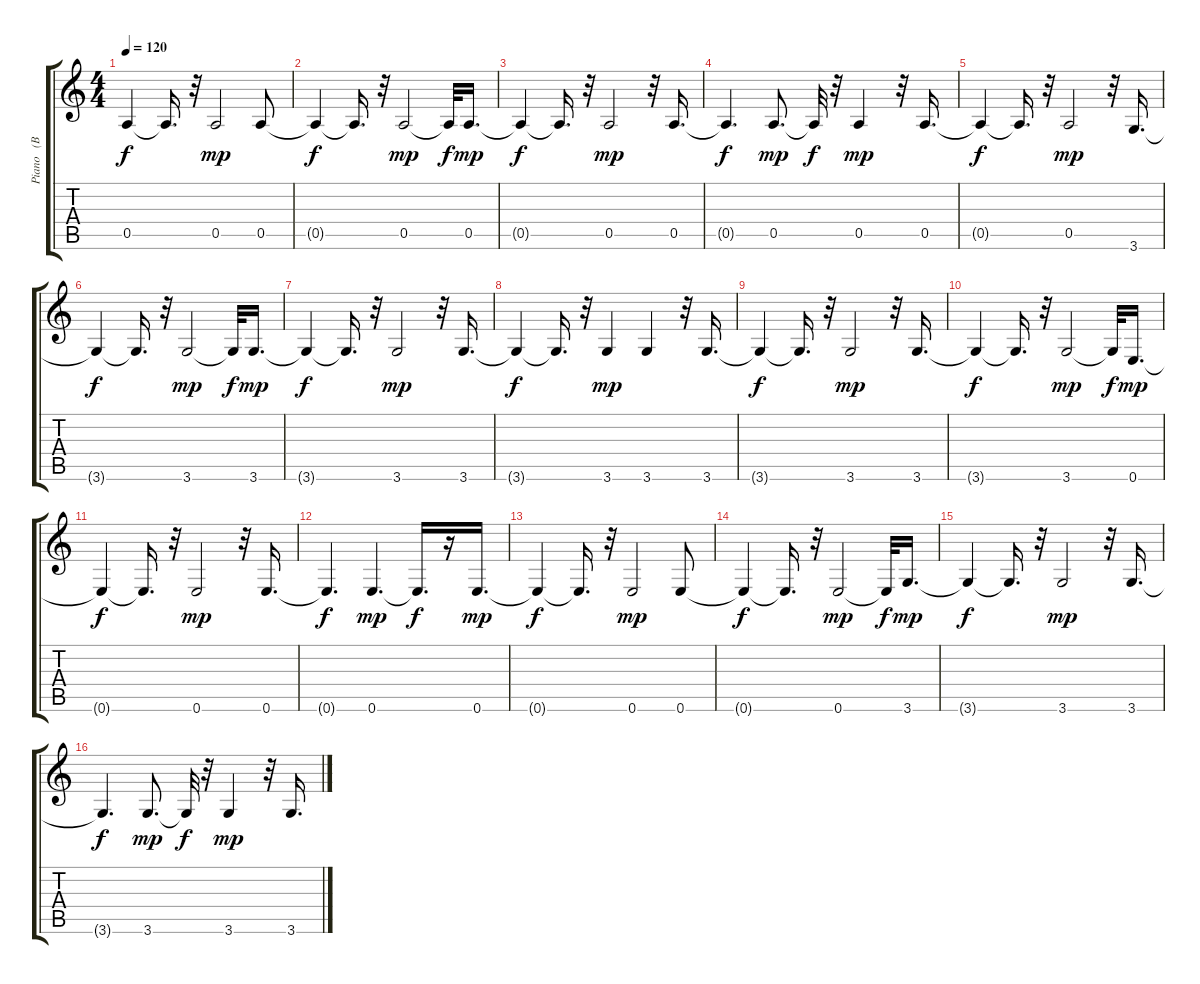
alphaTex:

\track ("Piano   (BB)" "Piano   (B") {instrument electricguitarclean}
\staff {score tabs}
\tuning (E4 B3 G3 D3 A2 E2) {hide}
\ts (4 4)
\tempo 120
\clef g2
\ks c
0.5{t}.4{dy f} 0.5{t}.16{d} r.32 0.5.2{dy mp} 0.5.8 |
0.5{t}.4{dy f} 0.5{t}.16{d} r.32 0.5.2{dy mp} 0.5{t}.32{dy f} 0.5.16{d dy mp} |
0.5{t}.4{dy f} 0.5{t}.16{d} r.32 0.5.2{dy mp} r.32 0.5.16{d} |
0.5{t}.4{d dy f} 0.5.8{d dy mp} 0.5{t}.32{dy f} r.32 0.5.4{dy mp} r.32 0.5.16{d} |
0.5{t}.4{dy f} 0.5{t}.16{d} r.32 0.5.2{dy mp} r.32 3.6.16{d} |
3.6{t}.4{dy f} 3.6{t}.16{d} r.32 3.6.2{dy mp} 3.6{t}.32{dy f} 3.6.16{d dy mp} |
3.6{t}.4{dy f} 3.6{t}.16{d} r.32 3.6.2{dy mp} r.32 3.6.16{d} |
3.6{t}.4{dy f} 3.6{t}.16{d} r.32 3.6.4{dy mp} 3.6.4 r.32 3.6.16{d} |
3.6{t}.4{dy f} 3.6{t}.16{d} r.32 3.6.2{dy mp} r.32 3.6.16{d} |
3.6{t}.4{dy f} 3.6{t}.16{d} r.32 3.6.2{dy mp} 3.6{t}.32{dy f} 0.6.16{d dy mp} |
0.6{t}.4{dy f} 0.6{t}.16{d} r.32 0.6.2{dy mp} r.32 0.6.16{d} |
0.6{t}.4{d dy f} 0.6.4{d dy mp} 0.6{t}.16{d dy f} r.16 0.6.16{d dy mp} |
0.6{t}.4{dy f} 0.6{t}.16{d} r.32 0.6.2{dy mp} 0.6.8 |
0.6{t}.4{dy f} 0.6{t}.16{d} r.32 0.6.2{dy mp} 0.6{t}.32{dy f} 3.6.16{d dy mp} |
3.6{t}.4{dy f} 3.6{t}.16{d} r.32 3.6.2{dy mp} r.32 3.6.16{d} |
3.6{t}.4{d dy f} 3.6.8{d dy mp} 3.6{t}.32{dy f} r.32 3.6.4{dy mp} r.32 3.6.16{d}
